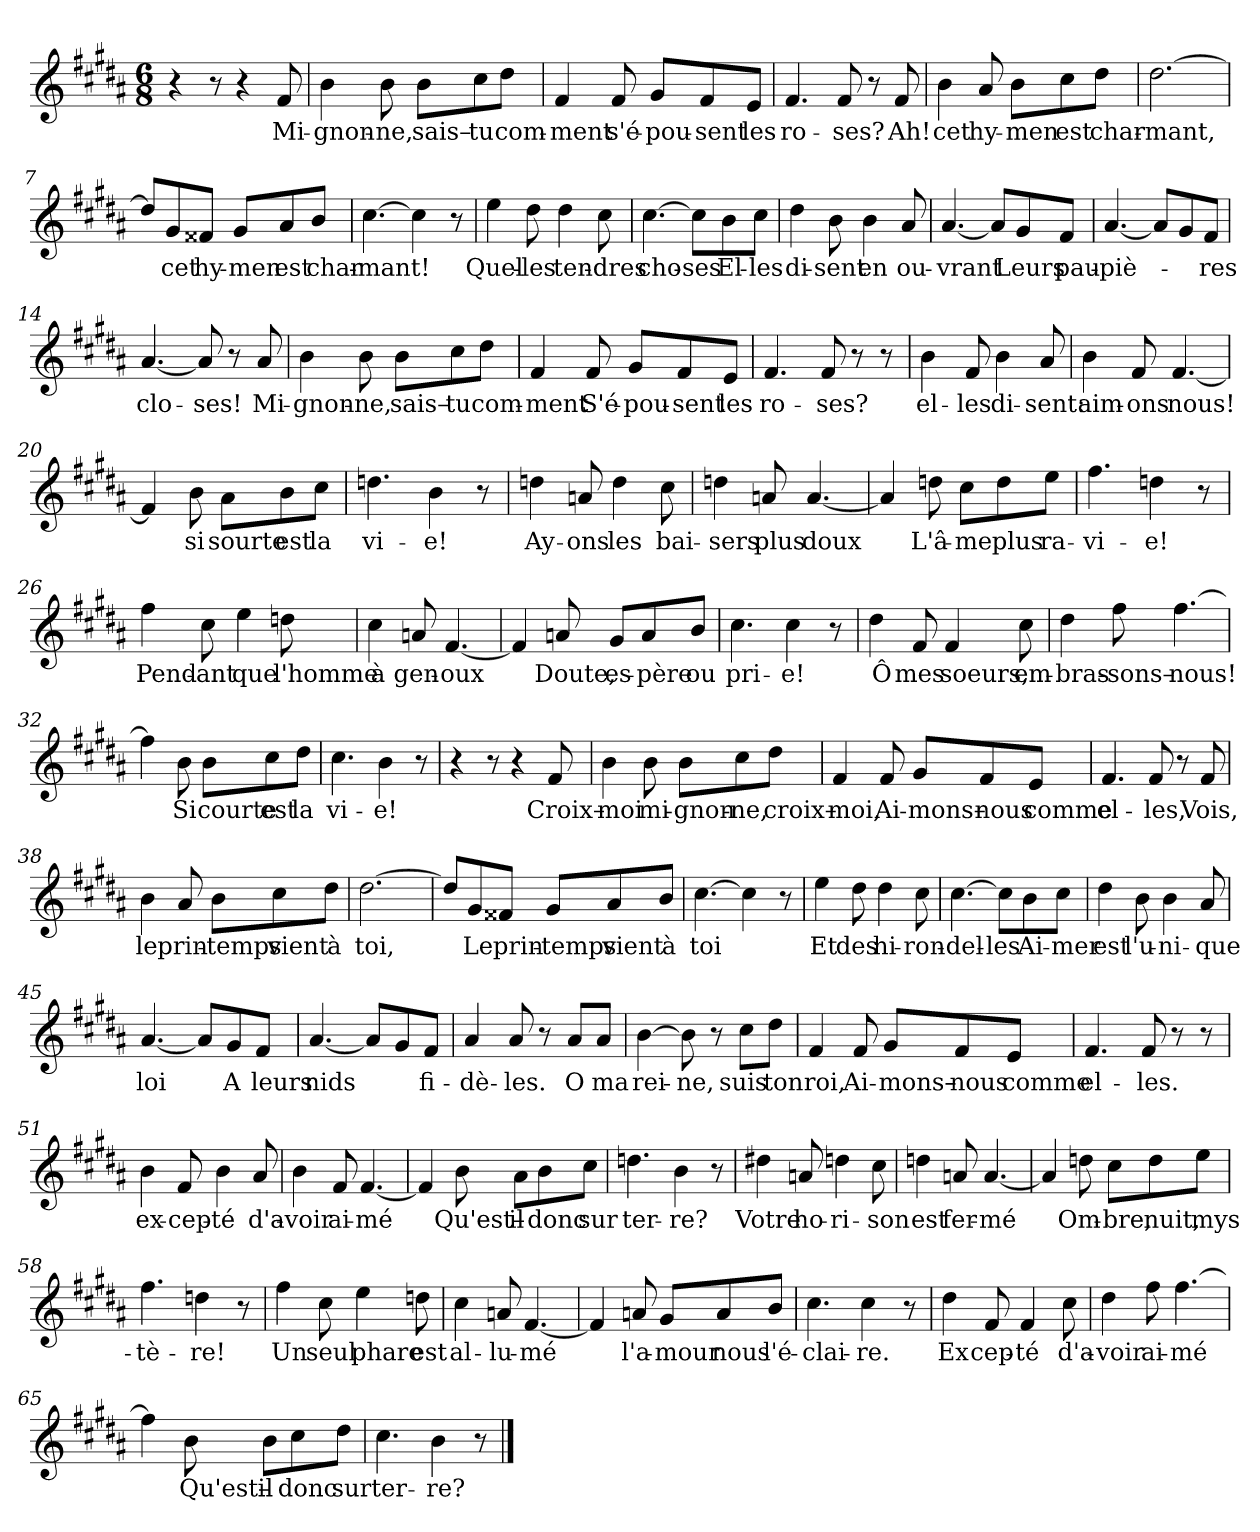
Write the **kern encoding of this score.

**kern	**text
*part1	*part1
*staff1	*staff1
*clefG2	*
*k[f#c#g#d#a#]	*
*M6/8	*
=1	=1
4r	.
8r	.
4r	.
!	!LO:LY:b
8f#/	Mi-
=2	=2
!	!LO:LY:b
4b\	-gnon-
!	!LO:LY:b
8b\	-ne,
!	!LO:LY:b
8b\L	sais–
!	!LO:LY:b
8cc#\	tu
!	!LO:LY:b
8dd#\J	com-
=3	=3
!	!LO:LY:b
4f#/	-ment
!	!LO:LY:b
8f#/	s'é-
!	!LO:LY:b
8g#/L	-pou-
!	!LO:LY:b
8f#/	-sent
!	!LO:LY:b
8e/J	les
=4	=4
!	!LO:LY:b
4.f#/	ro-
!	!LO:LY:b
8f#/	-ses?
8r	.
!	!LO:LY:b
8f#/	Ah!
=5	=5
!	!LO:LY:b
4b\	cet
!	!LO:LY:b
8a#/	hy-
!	!LO:LY:b
8b\L	-men
!	!LO:LY:b
8cc#\	est
!	!LO:LY:b
8dd#\J	char-
=6	=6
!	!LO:LY:b
[2.dd#\	-mant,
!!LO:LB:g=z
=7	=7
8dd#/L]	.
!	!LO:LY:b
8g#/	cet
!	!LO:LY:b
8f##X/J	hy-
!	!LO:LY:b
8g#/L	-men
!	!LO:LY:b
8a#/	est
!	!LO:LY:b
8b/J	char-
=8	=8
!	!LO:LY:b
[4.cc#\	-mant!
4cc#\]	.
8r	.
=9	=9
!	!LO:LY:b
4ee\	Quel-
!	!LO:LY:b
8dd#\	-les
!	!LO:LY:b
4dd#\	ten-
!	!LO:LY:b
8cc#\	-dres
=10	=10
!	!LO:LY:b
[4.cc#\	cho-
!	!LO:LY:b
8cc#\L]	-ses
!	!LO:LY:b
8b\	El-
!	!LO:LY:b
8cc#\J	-les
=11	=11
!	!LO:LY:b
4dd#\	di-
!	!LO:LY:b
8b\	-sent
!	!LO:LY:b
4b\	en
!	!LO:LY:b
8a#/	ou-
=12	=12
!	!LO:LY:b
[4.a#/	-vrant
8a#/L]	.
!	!LO:LY:b
8g#/	Leurs
!	!LO:LY:b
8f#/J	pau-
=13	=13
!	!LO:LY:b
[4.a#/	-piè-
8a#/L]	.
8g#/	.
!	!LO:LY:b
8f#/J	-res
!!LO:LB:g=z
=14	=14
!	!LO:LY:b
[4.a#/	clo-
!	!LO:LY:b
8a#/]	-ses!
8r	.
!	!LO:LY:b
8a#/	Mi-
=15	=15
!	!LO:LY:b
4b\	-gnon-
!	!LO:LY:b
8b\	-ne,
!	!LO:LY:b
8b\L	sais–
!	!LO:LY:b
8cc#\	tu
!	!LO:LY:b
8dd#\J	com-
=16	=16
!	!LO:LY:b
4f#/	-ment
!	!LO:LY:b
8f#/	S'é-
!	!LO:LY:b
8g#/L	-pou-
!	!LO:LY:b
8f#/	-sent
!	!LO:LY:b
8e/J	les
=17	=17
!	!LO:LY:b
4.f#/	ro-
!	!LO:LY:b
8f#/	-ses?
8r	.
8r	.
=18	=18
!	!LO:LY:b
4b\	el-
!	!LO:LY:b
8f#/	-les
!	!LO:LY:b
4b\	di-
!	!LO:LY:b
8a#/	-sent:
=19	=19
!	!LO:LY:b
4b\	aim-
!	!LO:LY:b
8f#/	-ons
!	!LO:LY:b
[4.f#/	nous!
!!LO:LB:g=z
=20	=20
4f#/]	.
!	!LO:LY:b
8b\	si
!	!LO:LY:b
8a#\L	sourte
!	!LO:LY:b
8b\	est
!	!LO:LY:b
8cc#\J	la
=21	=21
!	!LO:LY:b
4.ddn\	vi-
!	!LO:LY:b
4b\	-e!
8r	.
=22	=22
!	!LO:LY:b
4ddn\	Ay-
!	!LO:LY:b
8an/	-ons
!	!LO:LY:b
4dd\	les
!	!LO:LY:b
8cc#\	bai-
=23	=23
!	!LO:LY:b
4ddn\	-sers
!	!LO:LY:b
8an/	plus
!	!LO:LY:b
[4.a/	doux
=24	=24
4a/]	.
!	!LO:LY:b
8ddn\	L'â-
!	!LO:LY:b
8cc#\L	-me
!	!LO:LY:b
8dd\	plus
!	!LO:LY:b
8ee\J	ra-
=25	=25
!	!LO:LY:b
4.ff#\	-vi-
!	!LO:LY:b
4ddn\	-e!
8r	.
=26	=26
!	!LO:LY:b
4ff#\	Pend-
!	!LO:LY:b
8cc#\	-ant
!	!LO:LY:b
4ee\	que
!	!LO:LY:b
8ddn\	l'homme
!!LO:LB:g=z
=27	=27
!	!LO:LY:b
4cc#\	à
!	!LO:LY:b
8an/	gen-
!	!LO:LY:b
[4.f#/	-oux
=28	=28
4f#/]	.
!	!LO:LY:b
8an/	Doute,
!	!LO:LY:b
8g#/L	es-
!	!LO:LY:b
8a/	-père
!	!LO:LY:b
8b/J	ou
=29	=29
!	!LO:LY:b
4.cc#\	pri-
!	!LO:LY:b
4cc#\	-e!
8r	.
=30	=30
!	!LO:LY:b
4dd#\	Ô
!	!LO:LY:b
8f#/	mes
!	!LO:LY:b
4f#/	soeurs,
!	!LO:LY:b
8cc#\	em-
=31	=31
!	!LO:LY:b
4dd#\	-bras-
!	!LO:LY:b
8ff#\	-sons–
!	!LO:LY:b
[4.ff#\	nous!
=32	=32
4ff#\]	.
!	!LO:LY:b
8b\	Si
!	!LO:LY:b
8b\L	courte
!	!LO:LY:b
8cc#\	est
!	!LO:LY:b
8dd#\J	la
=33	=33
!	!LO:LY:b
4.cc#\	vi-
!	!LO:LY:b
4b\	-e!
8r	.
!!LO:LB:g=z
=34	=34
4r	.
8r	.
4r	.
!	!LO:LY:b
8f#/	Croix–
=35	=35
!	!LO:LY:b
4b\	moi
!	!LO:LY:b
8b\	mi-
!	!LO:LY:b
8b\L	-gnon-
!	!LO:LY:b
8cc#\	-ne,
!	!LO:LY:b
8dd#\J	croix–
=36	=36
!	!LO:LY:b
4f#/	moi,
!	!LO:LY:b
8f#/	Ai-
!	!LO:LY:b
8g#/L	-mons–
!	!LO:LY:b
8f#/	nous
!	!LO:LY:b
8e/J	comme
=37	=37
!	!LO:LY:b
4.f#/	el-
!	!LO:LY:b
8f#/	-les,
8r	.
!	!LO:LY:b
8f#/	Vois,
=38	=38
!	!LO:LY:b
4b\	le
!	!LO:LY:b
8a#/	prin-
!	!LO:LY:b
8b\L	-temps
!	!LO:LY:b
8cc#\	vient
!	!LO:LY:b
8dd#\J	à
=39	=39
!	!LO:LY:b
[2.dd#\	toi,
!!LO:LB:g=z
=40	=40
8dd#/L]	.
!	!LO:LY:b
8g#/	Le
!	!LO:LY:b
8f##X/J	prin-
!	!LO:LY:b
8g#/L	-temps
!	!LO:LY:b
8a#/	vient
!	!LO:LY:b
8b/J	à
=41	=41
!	!LO:LY:b
[4.cc#\	toi
4cc#\]	.
8r	.
=42	=42
!	!LO:LY:b
4ee\	Et
!	!LO:LY:b
8dd#\	des
!	!LO:LY:b
4dd#\	hi-
!	!LO:LY:b
8cc#\	-ron-
=43	=43
!	!LO:LY:b
[4.cc#\	-del-
!	!LO:LY:b
8cc#\L]	-les
!	!LO:LY:b
8b\	Ai-
!	!LO:LY:b
8cc#\J	-mer
=44	=44
!	!LO:LY:b
4dd#\	est
!	!LO:LY:b
8b\	l'u-
!	!LO:LY:b
4b\	-ni-
!	!LO:LY:b
8a#/	-que
=45	=45
!	!LO:LY:b
[4.a#/	loi
8a#/L]	.
!	!LO:LY:b
8g#/	A
!	!LO:LY:b
8f#/J	leurs
=46	=46
!	!LO:LY:b
[4.a#/	nids
8a#/L]	.
8g#/	.
!	!LO:LY:b
8f#/J	fi-
!!LO:LB:g=z
=47	=47
!	!LO:LY:b
4a#/	-dè-
!	!LO:LY:b
8a#/	-les.
8r	.
!	!LO:LY:b
8a#/L	O
!	!LO:LY:b
8a#/J	ma
=48	=48
!	!LO:LY:b
[4b\	rei-
!	!LO:LY:b
8b\]	-ne,
8r	.
!	!LO:LY:b
8cc#\L	suis
!	!LO:LY:b
8dd#\J	ton
=49	=49
!	!LO:LY:b
4f#/	roi,
!	!LO:LY:b
8f#/	Ai-
!	!LO:LY:b
8g#/L	-mons–
!	!LO:LY:b
8f#/	nous
!	!LO:LY:b
8e/J	comme
=50	=50
!	!LO:LY:b
4.f#/	el-
!	!LO:LY:b
8f#/	-les.
8r	.
8r	.
=51	=51
!	!LO:LY:b
4b\	ex-
!	!LO:LY:b
8f#/	-cep-
!	!LO:LY:b
4b\	-té
!	!LO:LY:b
8a#/	d'a-
=52	=52
!	!LO:LY:b
4b\	-voir
!	!LO:LY:b
8f#/	ai-
!	!LO:LY:b
[4.f#/	-mé
!!LO:LB:g=z
=53	=53
4f#/]	.
!	!LO:LY:b
8b\	Qu'est–
!	!LO:LY:b
8a#\L	il
!	!LO:LY:b
8b\	donc
!	!LO:LY:b
8cc#\J	sur
=54	=54
!	!LO:LY:b
4.ddn\	ter-
!	!LO:LY:b
4b\	-re?
8r	.
=55	=55
!	!LO:LY:b
4dd#X\	Votre
!	!LO:LY:b
8an/	ho-
!	!LO:LY:b
4ddn\	-ri-
!	!LO:LY:b
8cc#\	-son
=56	=56
!	!LO:LY:b
4ddn\	est
!	!LO:LY:b
8an/	fer-
!	!LO:LY:b
[4.a/	-mé
=57	=57
4a/]	.
!	!LO:LY:b
8ddn\	Om-
!	!LO:LY:b
8cc#\L	-bre,
!	!LO:LY:b
8dd\	nuit,
!	!LO:LY:b
8ee\J	mys-
=58	=58
!	!LO:LY:b
4.ff#\	-tè-
!	!LO:LY:b
4ddn\	-re!
8r	.
=59	=59
!	!LO:LY:b
4ff#\	Un
!	!LO:LY:b
8cc#\	seul
!	!LO:LY:b
4ee\	phare
!	!LO:LY:b
8ddn\	est
!!LO:LB:g=z
=60	=60
!	!LO:LY:b
4cc#\	al-
!	!LO:LY:b
8an/	-lu-
!	!LO:LY:b
[4.f#/	-mé
=61	=61
4f#/]	.
!	!LO:LY:b
8an/	l'a-
!	!LO:LY:b
8g#/L	-mour
!	!LO:LY:b
8a/	nous
!	!LO:LY:b
8b/J	l'é-
=62	=62
!	!LO:LY:b
4.cc#\	-clai-
!	!LO:LY:b
4cc#\	-re.
8r	.
=63	=63
!	!LO:LY:b
4dd#\	Ex
!	!LO:LY:b
8f#/	-cep-
!	!LO:LY:b
4f#/	-té
!	!LO:LY:b
8cc#\	d'a-
=64	=64
!	!LO:LY:b
4dd#\	-voir
!	!LO:LY:b
8ff#\	ai-
!	!LO:LY:b
[4.ff#\	-mé
=65	=65
4ff#\]	.
!	!LO:LY:b
8b\	Qu'est–
!	!LO:LY:b
8b\L	il
!	!LO:LY:b
8cc#\	donc
!	!LO:LY:b
8dd#\J	sur
=66	=66
!	!LO:LY:b
4.cc#\	ter-
!	!LO:LY:b
4b\	-re?
8r	.
==	==
*-	*-
